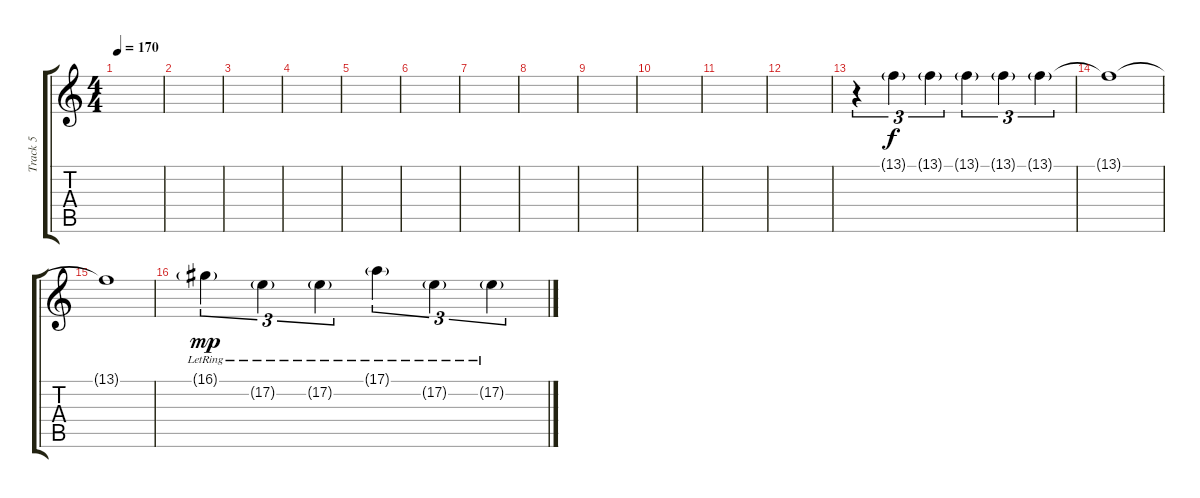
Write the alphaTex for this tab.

\track ("Track 5" "Track 5") {instrument electricpiano1}
\staff {score tabs}
\tuning (E4 B3 G3 D3 A2 D2) {hide}
\ts (4 4)
\tempo 170
\clef g2
\ks c
|
|
|
|
|
|
|
|
|
|
|
|
r.4{tu (3 2)} 13.1{g}.4{tu (3 2)} 13.1{g}.4{tu (3 2)} 13.1{g}.4{tu (3 2)} 13.1{g}.4{tu (3 2)} 13.1{g}.4{tu (3 2)} |
13.1{t}.1{dy f} |
13.1{t}.1 |
16.1{g lr}.4{tu (3 2) dy mp} 17.2{g lr}.4{tu (3 2)} 17.2{g lr}.4{tu (3 2)} 17.1{g lr}.4{tu (3 2)} 17.2{g lr}.4{tu (3 2)} 17.2{g lr}.4{tu (3 2)}
